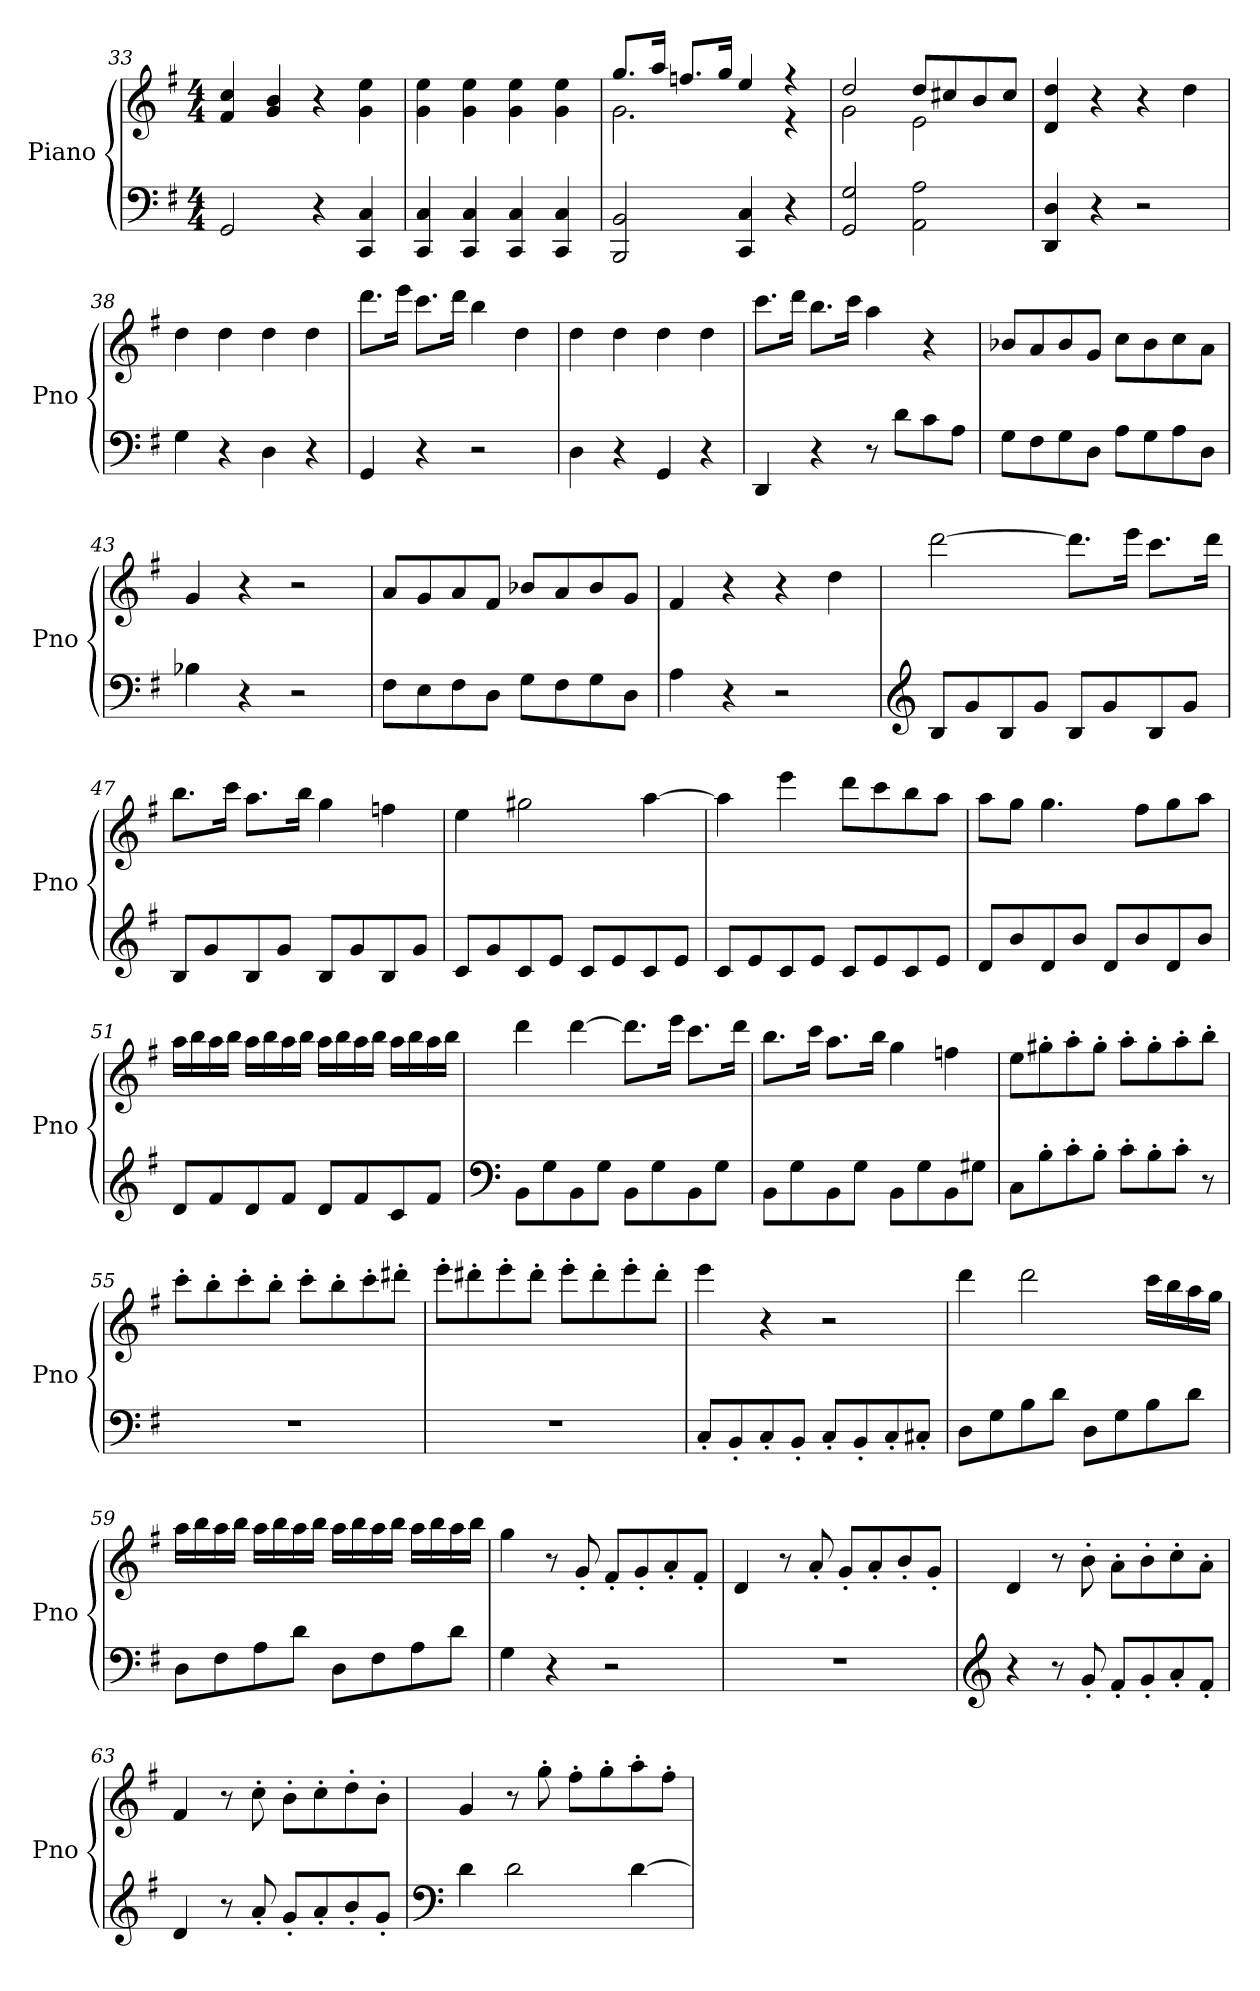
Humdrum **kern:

**kern	**kern
*part1	*part1
*staff2	*staff1
*I"Piano	*
*I'Pno	*
*clefF4	*clefG2
*k[f#]	*k[f#]
*M4/4	*M4/4
=33	=33
2GG/	4f#/ 4cc/
.	4g/ 4b/
4r	4r
4CC/ 4C/	4g\ 4ee\
=34	=34
4CC/ 4C/	4g\ 4ee\
4CC/ 4C/	4g\ 4ee\
4CC/ 4C/	4g\ 4ee\
4CC/ 4C/	4g\ 4ee\
!!LO:LB:g=z
=35	=35
*	*^
2BBB/ 2BB/	8.gg/L	2.g\
.	16aa/Jk	.
.	8.ffn/L	.
.	16gg/Jk	.
4CC/ 4C/	4ee/	.
4r	4r	4r
=36	=36	=36
2GG/ 2G/	2dd/	2g\
2AA\ 2A\	8dd/L	2e\
.	8cc#X/	.
.	8b/	.
.	8cc#/J	.
*	*v	*v
=37	=37
4DD/ 4D/	4d/ 4dd/
4r	4r
2r	4r
.	4dd\
=38	=38
4G\	4dd\
4r	4dd\
4D\	4dd\
4r	4dd\
=39	=39
4GG/	8.ddd\L
.	16eee\Jk
4r	8.ccc\L
.	16ddd\Jk
2r	4bb\
.	4dd\
=40	=40
4D\	4dd\
4r	4dd\
4GG/	4dd\
4r	4dd\
=41	=41
4DD/	8.ccc\L
.	16ddd\Jk
4r	8.bb\L
.	16ccc\Jk
8r	4aa\
8d\L	.
8c\	4r
8A\J	.
=42	=42
8G\L	8b-X/L
8F#\	8a/
8G\	8b-/
8D\J	8g/J
8A\L	8cc\L
8G\	8b-\
8A\	8cc\
8D\J	8a\J
!!LO:LB:g=z
=43	=43
4B-X\	4g/
4r	4r
2r	2r
=44	=44
8F#\L	8a/L
8E\	8g/
8F#\	8a/
8D\J	8f#/J
8G\L	8b-X/L
8F#\	8a/
8G\	8b-/
8D\J	8g/J
=45	=45
4A\	4f#/
4r	4r
2r	4r
.	4dd\
=46	=46
*clefG2	*
8B/L	[2ddd\
8g/	.
8B/	.
8g/J	.
8B/L	8.ddd\L]
8g/	.
.	16eee\Jk
8B/	8.ccc\L
8g/J	.
.	16ddd\Jk
=47	=47
8B/L	8.bb\L
8g/	.
.	16ccc\Jk
8B/	8.aa\L
8g/J	.
.	16bb\Jk
8B/L	4gg\
8g/	.
8B/	4ffn\
8g/J	.
=48	=48
8c/L	4ee\
8g/	.
8c/	2gg#X\
8e/J	.
8c/L	.
8e/	.
8c/	[4aa\
8e/J	.
=49	=49
8c/L	4aa\]
8e/	.
8c/	4eee\
8e/J	.
8c/L	8ddd\L
8e/	8ccc\
8c/	8bb\
8e/J	8aa\J
!!LO:LB:g=z
=50	=50
8d/L	8aa\L
8b/	8gg\J
8d/	4.gg\
8b/J	.
8d/L	.
8b/	8ff#\L
8d/	8gg\
8b/J	8aa\J
=51	=51
8d/L	16aa\LL
.	16bb\
8f#/	16aa\
.	16bb\JJ
8d/	16aa\LL
.	16bb\
8f#/J	16aa\
.	16bb\JJ
8d/L	16aa\LL
.	16bb\
8f#/	16aa\
.	16bb\JJ
8c/	16aa\LL
.	16bb\
8f#/J	16aa\
.	16bb\JJ
=52	=52
*clefF4	*
8BB\L	4ddd\
8G\	.
8BB\	[4ddd\
8G\J	.
8BB\L	8.ddd\L]
8G\	.
.	16eee\Jk
8BB\	8.ccc\L
8G\J	.
.	16ddd\Jk
=53	=53
8BB\L	8.bb\L
8G\	.
.	16ccc\Jk
8BB\	8.aa\L
8G\J	.
.	16bb\Jk
8BB\L	4gg\
8G\	.
8BB\	4ffn\
8G#X\J	.
=54	=54
8C\L	8ee\L
8B'\	8gg#X'\
8c'\	8aa'\
8B'\J	8gg#'\J
8c'\L	8aa'\L
8B'\	8gg#'\
8c'\J	8aa'\
8r	8bb'\J
!!LO:PB:g=z
=55	=55
1r	8ccc'\L
.	8bb'\
.	8ccc'\
.	8bb'\J
.	8ccc'\L
.	8bb'\
.	8ccc'\
.	8ddd#X'\J
=56	=56
1r	8eee'\L
.	8ddd#X'\
.	8eee'\
.	8ddd#'\J
.	8eee'\L
.	8ddd#'\
.	8eee'\
.	8ddd#'\J
=57	=57
8C'/L	4eee\
8BB'/	.
8C'/	4r
8BB'/J	.
8C'/L	2r
8BB'/	.
8C'/	.
8C#X'/J	.
=58	=58
8D\L	4ddd\
8G\	.
8B\	2ddd\
8d\J	.
8D\L	.
8G\	.
8B\	16ccc\LL
.	16bb\
8d\J	16aa\
.	16gg\JJ
=59	=59
8D\L	16aa\LL
.	16bb\
8F#\	16aa\
.	16bb\JJ
8A\	16aa\LL
.	16bb\
8d\J	16aa\
.	16bb\JJ
8D\L	16aa\LL
.	16bb\
8F#\	16aa\
.	16bb\JJ
8A\	16aa\LL
.	16bb\
8d\J	16aa\
.	16bb\JJ
!!LO:LB:g=z
=60	=60
4G\	4gg\
4r	8r
.	8g'/
2r	8f#'/L
.	8g'/
.	8a'/
.	8f#'/J
=61	=61
1r	4d/
.	8r
.	8a'/
.	8g'/L
.	8a'/
.	8b'/
.	8g'/J
=62	=62
*clefG2	*
4r	4d/
8r	8r
8g'/	8b'\
8f#'/L	8a'\L
8g'/	8b'\
8a'/	8cc'\
8f#'/J	8a'\J
=63	=63
4d/	4f#/
8r	8r
8a'/	8cc'\
8g'/L	8b'\L
8a'/	8cc'\
8b'/	8dd'\
8g'/J	8b'\J
=64	=64
*clefF4	*
4d\	4g/
2d\	8r
.	8gg'\
.	8ff#'\L
.	8gg'\
[4d\	8aa'\
.	8ff#'\J
=	=
*-	*-
